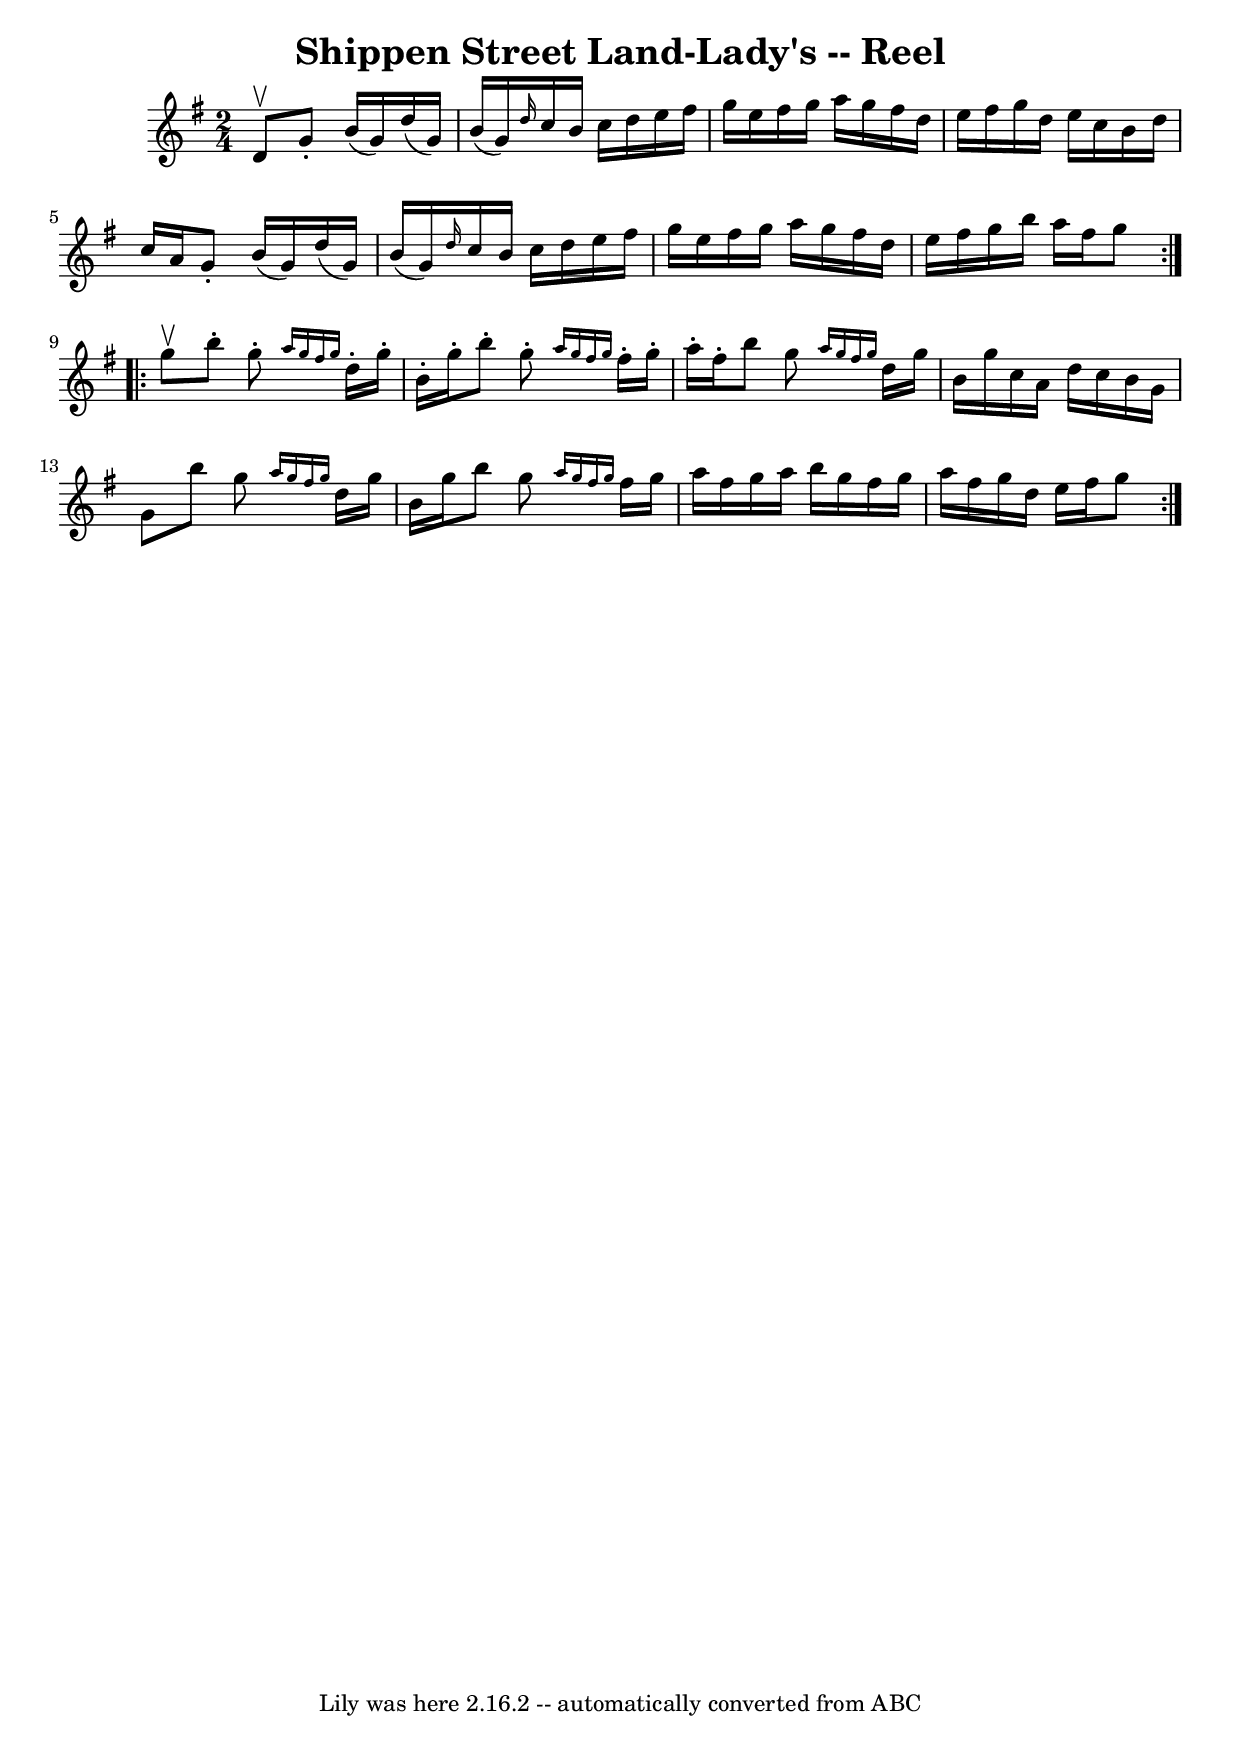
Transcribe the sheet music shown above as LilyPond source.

\version "2.16.2"
\include "Mammoth.ily"
\header {
  %% book = "Ryan's Mammoth Collection"
 crossRefNumber = "1"
 footnotes = "\\\\283"
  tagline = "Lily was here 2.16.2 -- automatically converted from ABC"
  title = "Shippen Street Land-Lady's -- Reel"

}
voicedefault =  {



  \repeat volta 2 {

    \time 2/4 
    \key g \major d'8^\upbow  |
 g'8-. b'16 (g'16) d''16 (g'16) b'16 (g'16)    |
    \grace { d''16  
	   } c''16 b'16 c''16 d''16 e''16 fs''16 g''16 e''16     |
 fs''16 g''16 a''16 g''16 fs''16 d''16 e''16 fs''16      |
 g''16 d''16 e''16 c''16 b'16 d''16 c''16 a'16    |
 g'8-. b'16 (g'16) d''16 (g'16) b'16 (g'16)   |
    \grace { d''16  
	   } c''16 b'16 c''16 d''16 e''16 fs''16 g''16 e''16     |
 fs''16 g''16 a''16 g''16 fs''16 d''16 e''16 fs''16     |
 g''16 b''16 a''16    
 fs''16 g''8    
  }     
  \repeat volta 2 { g''8^\upbow  |
 b''8-.  
 g''8-. \grace { a''16 g''16 fs''16 g''16   		   } d''16-. g''16-. b'16-. g''16-.    |
 b''8-. g''8-. \grace { a''16    
			 g''16 fs''16 g''16   			   } fs''16-. g''16-. a''16-. fs''16-.     |
 b''8 g''8  \grace { a''16 g''16 fs''16 g''16  
		      } d''16 g''16 b'16 g''16     |
 c''16 a'16 d''16 c''16 b'16 g'16 g'8     |
 b''8 g''8  \grace { a''16 g''16  
			fs''16 g''16   		      } d''16 g''16 b'16 g''16     |
 b''8    
 g''8  \grace { a''16 g''16 fs''16 g''16  
		 } fs''16 g''16 a''16 fs''16     |
 g''16 a''16 b''16 g''16 fs''16 g''16 a''16 fs''16     |
 g''16 d''16 e''16 fs''16    
 g''8    
  }   

}

\score{
  <<

    \context Staff="default"
    {
      \voicedefault 
      
    }

  >>
  \layout {
    
  }
  \midi {
  }

}
